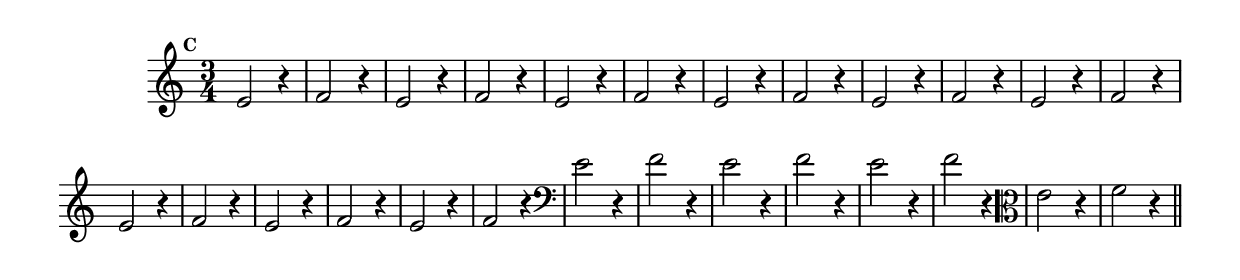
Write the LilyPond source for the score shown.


\version "2.16.0"

%\header { texidoc="Perguntas e Respostas"}

\relative c' {

  \override Staff.TimeSignature #'style = #'()
  \time 3/4 
  \override Score.BarNumber #'transparent = ##t
                                %\override Score.RehearsalMark #'font-family = #'roman
  \override Score.RehearsalMark #'font-size = #-2
  \override Score.BarNumber #'transparent = ##t
  \set Score.markFormatter = #format-mark-numbers

  \mark 3 

                                % CLARINETE

  \tag #'cl {
    e2 r4 f2 r4 
  }

                                % FLAUTA

  \tag #'fl {
    e2 r4 f2 r4 
  }

                                % OBOÉ

  \tag #'ob {
    e2 r4 f2 r4 
  }

                                % SAX ALTO

  \tag #'saxa {
    e2 r4 f2 r4 
  }

                                % SAX TENOR

  \tag #'saxt {
    e2 r4 f2 r4 
  }

                                % SAX GENES

  \tag #'saxg {
    e2 r4 f2 r4 
  }

                                % TROMPETE

  \tag #'tpt {
    e2 r4 f2 r4 
  }

                                % TROMPA

  \tag #'tpa {
    e2 r4 f2 r4 
  }

                                % TROMPA OP

  \tag #'tpaop {
    e2 r4 f2 r4 
  }

                                % TROMBONE

  \tag #'tbn {
    \clef bass
    e2 r4 f2 r4 
  }

                                % TUBA MIB

  \tag #'tbamib {
    \clef bass
    e2 r4 f2 r4 
  }

                                % TUBA SIB

  \tag #'tbasib {
    \clef bass
    e2 r4 f2 r4 
  }

                                % VIOLA

  \tag #'vla {
    \clef alto
    e2 r4 f2 r4 
  }


                                % FINAL

  \bar "||"

}
